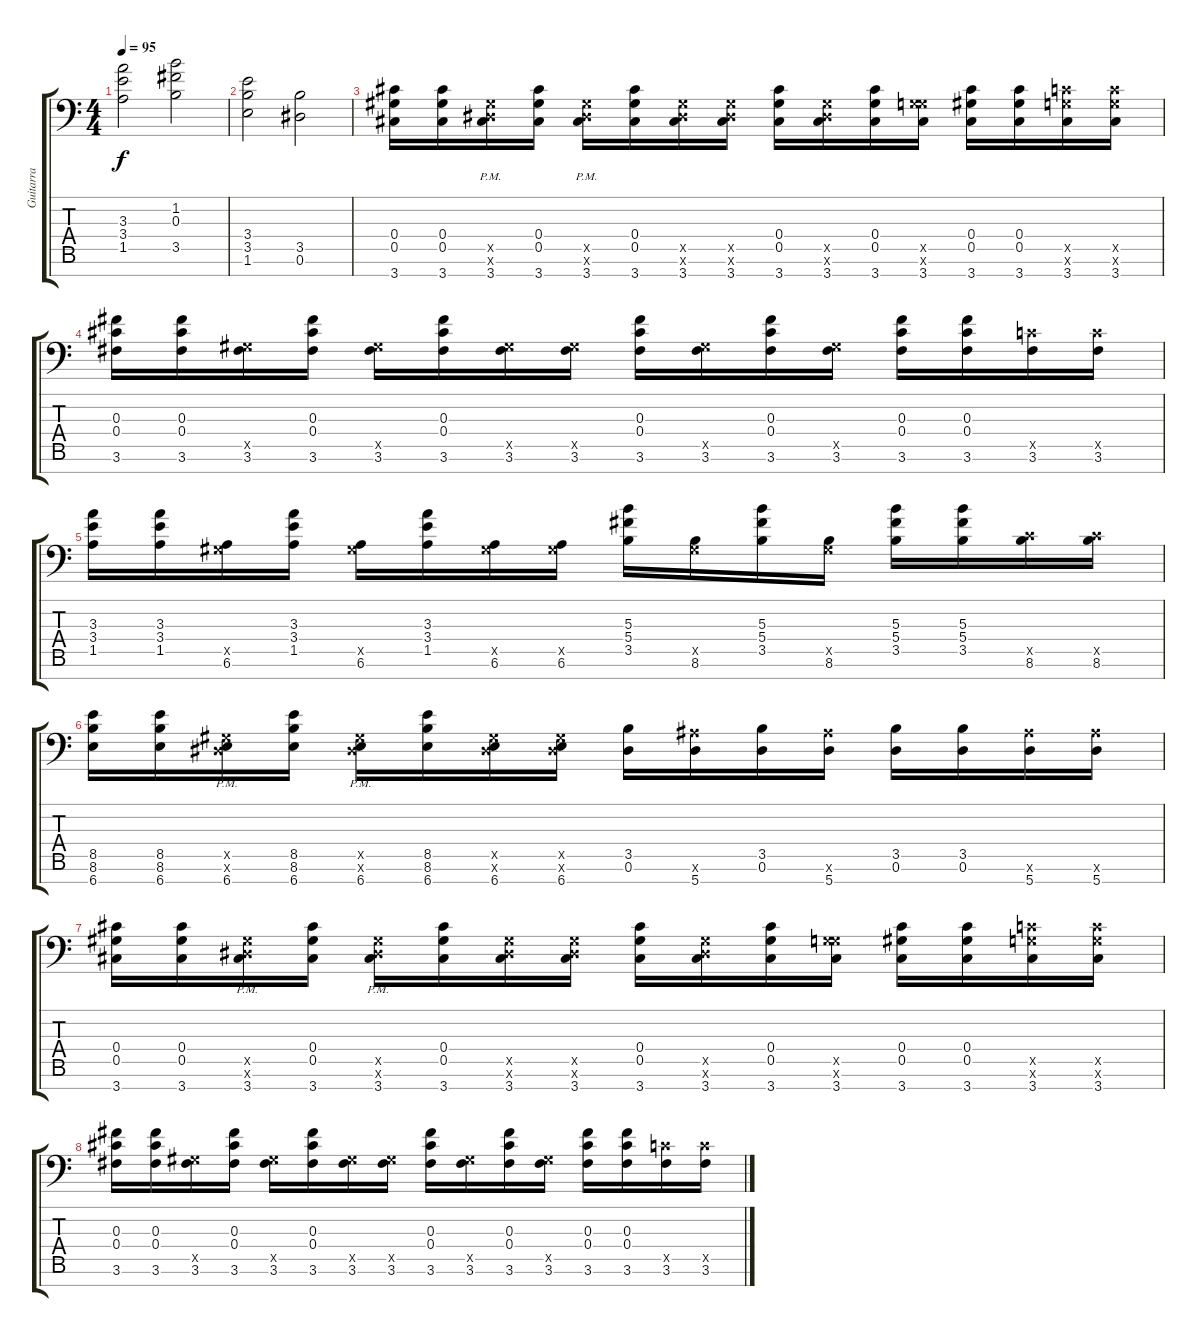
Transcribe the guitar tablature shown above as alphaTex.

\track ("Guitarra" "Guitarra") {instrument overdrivenguitar}
\staff {score tabs}
\tuning (Eb4 Bb3 Gb3 Db3 Ab2 Eb2 Bb1) {hide}
\ts (4 4)
\tempo 95
\clef f4
\ks c
(3.3 3.4 1.5).2{dy f} (1.2 0.3 3.5).2 |
(3.4 3.5 1.6).2 (3.5 0.6).2 |
(0.4 0.5 3.7).16 (0.4 0.5 3.7).16 (0.5{x} 0.6{x} 3.7{pm}).16 (0.4 0.5 3.7).16 (0.5{x} 0.6{x} 3.7{pm}).16 (0.4 0.5 3.7).16 (0.5{x} 0.6{x} 3.7).16 (0.5{x} 0.6{x} 3.7).16 (0.4 0.5 3.7).16 (0.5{x} 0.6{x} 3.7).16 (0.4 0.5 3.7).16 (0.5{x} 4.6{x} 3.7).16 (0.4 0.5 3.7).16 (0.4 0.5 3.7).16 (4.5{x} 4.6{x} 3.7).16 (4.5{x} 4.6{x} 3.7).16 |
(0.3 0.4 3.6).16 (0.3 0.4 3.6).16 (0.5{x} 3.6).16 (0.3 0.4 3.6).16 (0.5{x} 3.6).16 (0.3 0.4 3.6).16 (0.5{x} 3.6).16 (0.5{x} 3.6).16 (0.3 0.4 3.6).16 (0.5{x} 3.6).16 (0.3 0.4 3.6).16 (0.5{x} 3.6).16 (0.3 0.4 3.6).16 (0.3 0.4 3.6).16 (4.5{x} 3.6).16 (4.5{x} 3.6).16 |
(3.3 3.4 1.5).16 (3.3 3.4 1.5).16 (0.5{x} 6.6).16 (3.3 3.4 1.5).16 (0.5{x} 6.6).16 (3.3 3.4 1.5).16 (0.5{x} 6.6).16 (0.5{x} 6.6).16 (5.3 5.4 3.5).16 (0.5{x} 8.6).16 (5.3 5.4 3.5).16 (0.5{x} 8.6).16 (5.3 5.4 3.5).16 (5.3 5.4 3.5).16 (4.5{x} 8.6).16 (4.5{x} 8.6).16 |
(8.5 8.6 6.7).16 (8.5 8.6 6.7).16 (0.5{x} 0.6{x} 6.7{pm}).16 (8.5 8.6 6.7).16 (0.5{x} 0.6{x} 6.7{pm}).16 (8.5 8.6 6.7).16 (0.5{x} 0.6{x} 6.7).16 (0.5{x} 0.6{x} 6.7).16 (3.5 0.6).16 (7.6{x} 5.7).16 (3.5 0.6).16 (7.6{x} 5.7).16 (3.5 0.6).16 (3.5 0.6).16 (7.6{x} 5.7).16 (7.6{x} 5.7).16 |
(0.4 0.5 3.7).16 (0.4 0.5 3.7).16 (0.5{x} 0.6{x} 3.7{pm}).16 (0.4 0.5 3.7).16 (0.5{x} 0.6{x} 3.7{pm}).16 (0.4 0.5 3.7).16 (0.5{x} 0.6{x} 3.7).16 (0.5{x} 0.6{x} 3.7).16 (0.4 0.5 3.7).16 (0.5{x} 0.6{x} 3.7).16 (0.4 0.5 3.7).16 (0.5{x} 4.6{x} 3.7).16 (0.4 0.5 3.7).16 (0.4 0.5 3.7).16 (4.5{x} 4.6{x} 3.7).16 (4.5{x} 4.6{x} 3.7).16 |
(0.3 0.4 3.6).16 (0.3 0.4 3.6).16 (0.5{x} 3.6).16 (0.3 0.4 3.6).16 (0.5{x} 3.6).16 (0.3 0.4 3.6).16 (0.5{x} 3.6).16 (0.5{x} 3.6).16 (0.3 0.4 3.6).16 (0.5{x} 3.6).16 (0.3 0.4 3.6).16 (0.5{x} 3.6).16 (0.3 0.4 3.6).16 (0.3 0.4 3.6).16 (4.5{x} 3.6).16 (4.5{x} 3.6).16
